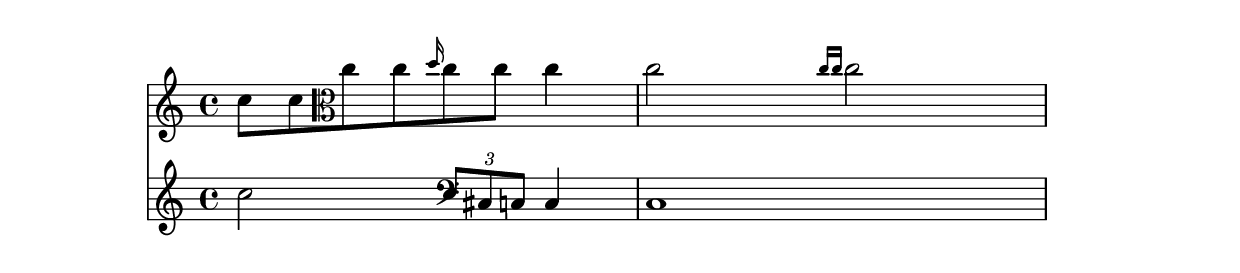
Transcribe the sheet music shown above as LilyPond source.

%% DO NOT EDIT this file manually; it is automatically
%% generated from LSR http://lsr.dsi.unimi.it
%% Make any changes in LSR itself, or in Documentation/snippets/new/ ,
%% and then run scripts/auxiliar/makelsr.py
%%
%% This file is in the public domain.
\version "2.17.25"

\header {
  lsrtags = "spacing, tweaks-and-overrides"

  texidoc = "
If @code{strict-note-spacing} is set spacing of notes is not influenced
by bars or clefs within a system. Rather, they are placed just before
the note that occurs at the same time. This may cause collisions.

"
  doctitle = "Proportional strict notespacing"
} % begin verbatim


\relative c'' <<
  \override Score.SpacingSpanner.strict-note-spacing = ##t
  \set Score.proportionalNotationDuration = #(ly:make-moment 1/16)
  \new Staff {
    c8[ c \clef alto c c \grace { d16 } c8 c] c4
    c2 \grace { c16[ c16] } c2
  }
  \new Staff {
    c2 \tuplet 3/2 { c8 \clef bass cis,, c } c4
    c1
  }
>>
